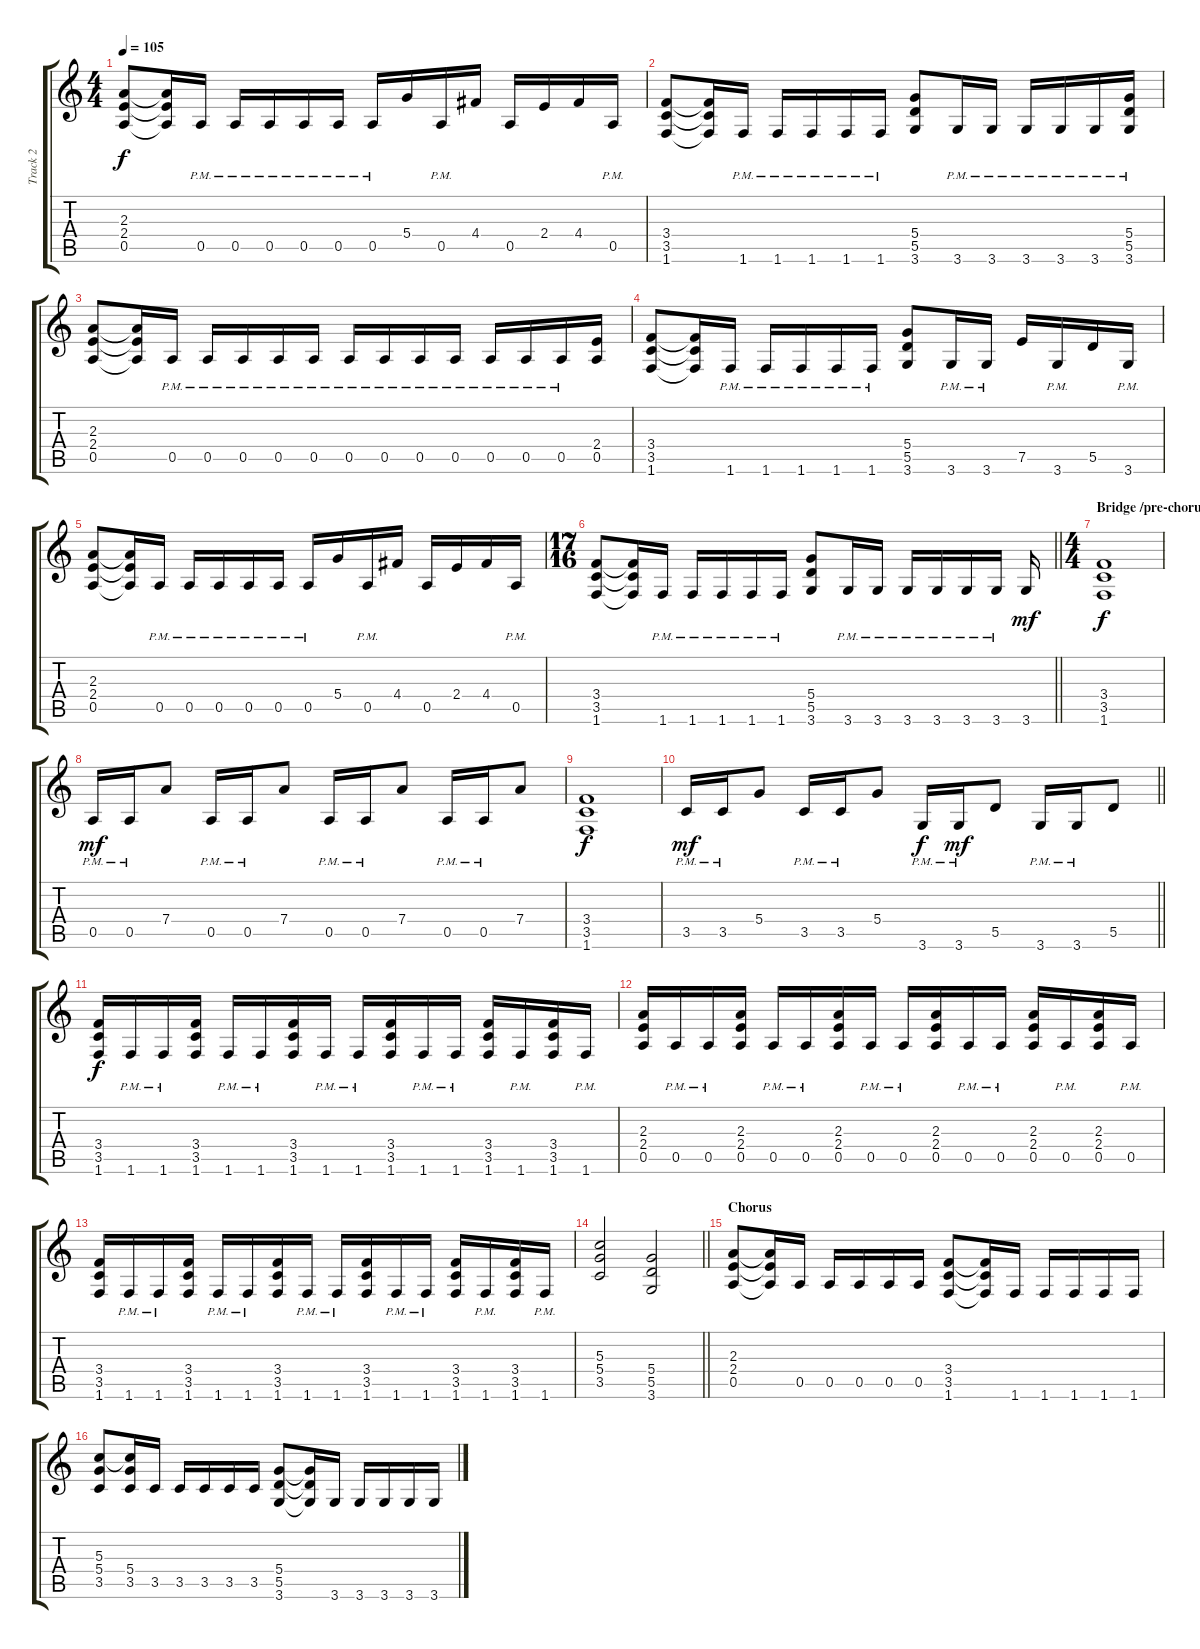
\track ("Track 2" "Track 2") {instrument distortionguitar}
\staff {score tabs}
\tuning (E4 B3 G3 D3 A2 E2) {hide}
\ts (4 4)
\tempo 105
\clef g2
\ks c
(2.3 2.4 0.5).8{dy f} (2.3{t} 2.4{t} 0.5{t}).16 0.5{pm}.16 0.5{pm}.16 0.5{pm}.16 0.5{pm}.16 0.5{pm}.16 0.5{pm}.16 5.4.16 0.5{pm}.16 4.4.16 0.5.16 2.4.16 4.4.16 0.5{pm}.16 |
(3.4 3.5 1.6).8 (3.4{t} 3.5{t} 1.6{t}).16 1.6{pm}.16 1.6{pm}.16 1.6{pm}.16 1.6{pm}.16 1.6{pm}.16 (5.4 5.5 3.6).8 3.6{pm}.16 3.6{pm}.16 3.6{pm}.16 3.6{pm}.16 3.6{pm}.16 (5.4 5.5 3.6{pm}).16 |
(2.3 2.4 0.5).8 (2.3{t} 2.4{t} 0.5{t}).16 0.5{pm}.16 0.5{pm}.16 0.5{pm}.16 0.5{pm}.16 0.5{pm}.16 0.5{pm}.16 0.5{pm}.16 0.5{pm}.16 0.5{pm}.16 0.5{pm}.16 0.5{pm}.16 0.5{pm}.16 (2.4 0.5).16 |
(3.4 3.5 1.6).8 (3.4{t} 3.5{t} 1.6{t}).16 1.6{pm}.16 1.6{pm}.16 1.6{pm}.16 1.6{pm}.16 1.6{pm}.16 (5.4 5.5 3.6).8 3.6{pm}.16 3.6{pm}.16 7.5.16 3.6{pm}.16 5.5.16 3.6{pm}.16 |
(2.3 2.4 0.5).8 (2.3{t} 2.4{t} 0.5{t}).16 0.5{pm}.16 0.5{pm}.16 0.5{pm}.16 0.5{pm}.16 0.5{pm}.16 0.5{pm}.16 5.4.16 0.5{pm}.16 4.4.16 0.5.16 2.4.16 4.4.16 0.5{pm}.16 |
\ts (17 16)
\barLineRight lightlight
(3.4 3.5 1.6).8 (3.4{t} 3.5{t} 1.6{t}).16 1.6{pm}.16 1.6{pm}.16 1.6{pm}.16 1.6{pm}.16 1.6{pm}.16 (5.4 5.5 3.6).8 3.6{pm}.16 3.6{pm}.16 3.6{pm}.16 3.6{pm}.16 3.6{pm}.16 3.6{pm}.16 3.6.16{dy mf} |
\ts (4 4)
\section ("" "Bridge /pre-chorus ??")
(3.4 3.5 1.6).1{dy f} |
0.5{pm}.16{dy mf} 0.5{pm}.16 7.4.8 0.5{pm}.16 0.5{pm}.16 7.4.8 0.5{pm}.16 0.5{pm}.16 7.4.8 0.5{pm}.16 0.5{pm}.16 7.4.8 |
(3.4 3.5 1.6).1{dy f} |
\barLineRight lightlight
3.5{pm}.16{dy mf} 3.5{pm}.16 5.4.8 3.5{pm}.16 3.5{pm}.16 5.4.8 3.6{pm}.16{dy f} 3.6{pm}.16{dy mf} 5.5.8 3.6{pm}.16 3.6{pm}.16 5.5.8 |
(3.4 3.5 1.6).16{dy f} 1.6{pm}.16 1.6{pm}.16 (3.4 3.5 1.6).16 1.6{pm}.16 1.6{pm}.16 (3.4 3.5 1.6).16 1.6{pm}.16 1.6{pm}.16 (3.4 3.5 1.6).16 1.6{pm}.16 1.6{pm}.16 (3.4 3.5 1.6).16 1.6{pm}.16 (3.4 3.5 1.6).16 1.6{pm}.16 |
(2.3 2.4 0.5).16 0.5{pm}.16 0.5{pm}.16 (2.3 2.4 0.5).16 0.5{pm}.16 0.5{pm}.16 (2.3 2.4 0.5).16 0.5{pm}.16 0.5{pm}.16 (2.3 2.4 0.5).16 0.5{pm}.16 0.5{pm}.16 (2.3 2.4 0.5).16 0.5{pm}.16 (2.3 2.4 0.5).16 0.5{pm}.16 |
(3.4 3.5 1.6).16 1.6{pm}.16 1.6{pm}.16 (3.4 3.5 1.6).16 1.6{pm}.16 1.6{pm}.16 (3.4 3.5 1.6).16 1.6{pm}.16 1.6{pm}.16 (3.4 3.5 1.6).16 1.6{pm}.16 1.6{pm}.16 (3.4 3.5 1.6).16 1.6{pm}.16 (3.4 3.5 1.6).16 1.6{pm}.16 |
\barLineRight lightlight
(5.3 5.4 3.5).2 (5.4 5.5 3.6).2 |
\section ("" "Chorus")
(2.3 2.4 0.5).8 (2.3{t} 2.4{t} 0.5{t}).16 0.5.16 0.5.16 0.5.16 0.5.16 0.5.16 (3.4 3.5 1.6).8 (3.4{t} 3.5{t} 1.6{t}).16 1.6.16 1.6.16 1.6.16 1.6.16 1.6.16 |
(5.3 5.4 3.5).8 (5.3{t} 5.4 3.5).16 3.5.16 3.5.16 3.5.16 3.5.16 3.5.16 (5.4 5.5 3.6).8 (5.4{t} 5.5{t} 3.6{t}).16 3.6.16 3.6.16 3.6.16 3.6.16 3.6.16
